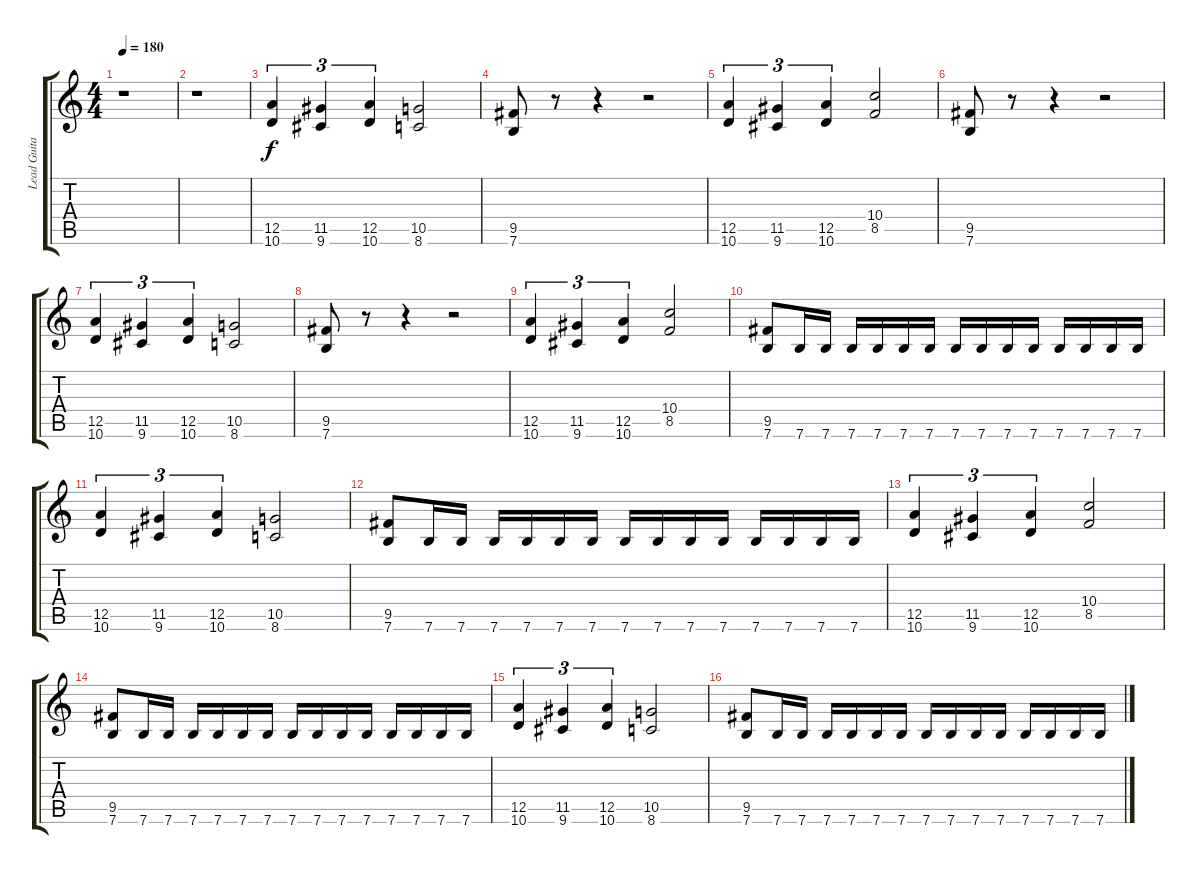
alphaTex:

\track ("Lead Guitar" "Lead Guita") {instrument distortionguitar}
\staff {score tabs}
\tuning (E4 B3 G3 D3 A2 E2) {hide}
\ts (4 4)
\tempo 180
\clef g2
\ks c
r.1{dy f instrument distortionguitar} |
r.1 |
(12.5 10.6).4{tu (3 2)} (11.5 9.6).4{tu (3 2)} (12.5 10.6).4{tu (3 2)} (10.5 8.6).2 |
(9.5 7.6).8 r.8 r.4 r.2 |
(12.5 10.6).4{tu (3 2)} (11.5 9.6).4{tu (3 2)} (12.5 10.6).4{tu (3 2)} (10.4 8.5).2 |
(9.5 7.6).8 r.8 r.4 r.2 |
(12.5 10.6).4{tu (3 2)} (11.5 9.6).4{tu (3 2)} (12.5 10.6).4{tu (3 2)} (10.5 8.6).2 |
(9.5 7.6).8 r.8 r.4 r.2 |
(12.5 10.6).4{tu (3 2)} (11.5 9.6).4{tu (3 2)} (12.5 10.6).4{tu (3 2)} (10.4 8.5).2 |
(9.5 7.6).8 7.6.16 7.6.16 7.6.16 7.6.16 7.6.16 7.6.16 7.6.16 7.6.16 7.6.16 7.6.16 7.6.16 7.6.16 7.6.16 7.6.16 |
(12.5 10.6).4{tu (3 2)} (11.5 9.6).4{tu (3 2)} (12.5 10.6).4{tu (3 2)} (10.5 8.6).2 |
(9.5 7.6).8 7.6.16 7.6.16 7.6.16 7.6.16 7.6.16 7.6.16 7.6.16 7.6.16 7.6.16 7.6.16 7.6.16 7.6.16 7.6.16 7.6.16 |
(12.5 10.6).4{tu (3 2)} (11.5 9.6).4{tu (3 2)} (12.5 10.6).4{tu (3 2)} (10.4 8.5).2 |
(9.5 7.6).8 7.6.16 7.6.16 7.6.16 7.6.16 7.6.16 7.6.16 7.6.16 7.6.16 7.6.16 7.6.16 7.6.16 7.6.16 7.6.16 7.6.16 |
(12.5 10.6).4{tu (3 2)} (11.5 9.6).4{tu (3 2)} (12.5 10.6).4{tu (3 2)} (10.5 8.6).2 |
(9.5 7.6).8 7.6.16 7.6.16 7.6.16 7.6.16 7.6.16 7.6.16 7.6.16 7.6.16 7.6.16 7.6.16 7.6.16 7.6.16 7.6.16 7.6.16
